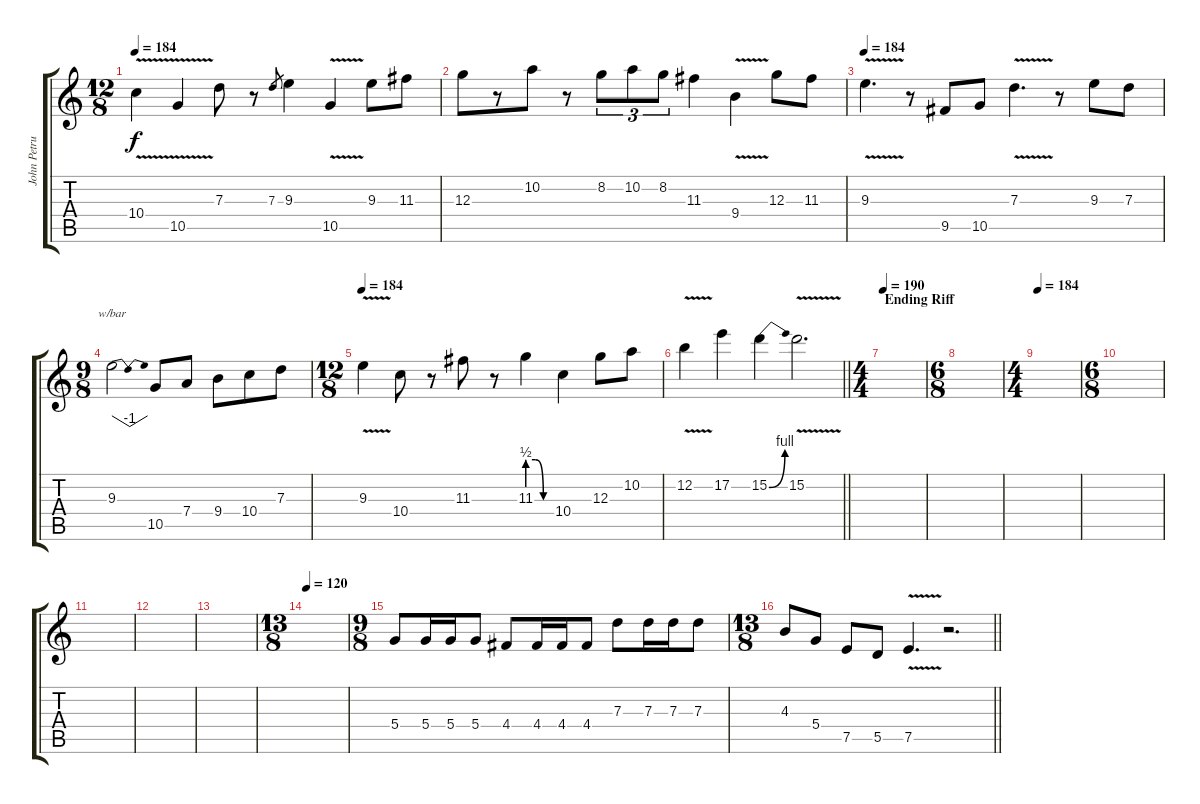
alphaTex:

\track ("John Petrucci - 2" "John Petru") {instrument distortionguitar}
\staff {score tabs}
\tuning (E4 B3 G3 D3 A2 E2) {hide}
\ts (12 8)
\tempo 184
\clef g2
\ks c
10.4{v}.4{dy f} 10.5{v}.4 7.3.8 r.8 7.3.8{gr} 9.3.4 10.5{v}.4 9.3.8 11.3.8 |
12.3.8 r.8 10.2.8 r.8 8.2.8{tu (3 2)} 10.2.8{tu (3 2)} 8.2.8{tu (3 2)} 11.3.4 9.4{v}.4 12.3.8 11.3.8 |
\tempo 184
9.3{v}.4{d} r.8 9.5.8 10.5.8 7.3{v}.4{d} r.8 9.3.8 7.3.8 |
\ts (9 8)
9.3.2{tbe (dip default 0 0 30 -4 60 0)} 10.5.8 7.4.8 9.4.8 10.4.8 7.3.8 |
\ts (12 8)
\tempo 184
9.3{v}.4 10.4.8 r.8 11.3.8 r.8 11.3{be (custom 0 2 20 2 40 0 60 0)}.4 10.4.4 12.3.8 10.2.8 |
\barLineRight lightlight
12.2{v}.4 17.2.4 15.2{be (bend 0 0 60 4)}.4 15.2{v}.2{d} |
\ts (4 4)
\section ("" "Ending Riff")
\tempo 190
|
\ts (6 8)
|
\ts (4 4)
\tempo 184
|
\ts (6 8)
|
|
|
|
\ts (13 8)
\tempo 120
|
\ts (9 8)
5.4.8 5.4.16 5.4.16 5.4.8 4.4.8 4.4.16 4.4.16 4.4.8 7.3.8 7.3.16 7.3.16 7.3.8 |
\ts (13 8)
\barLineRight lightlight
4.3.8 5.4.8 7.5.8 5.5.8 7.5{v}.4{d} r.2{d}
